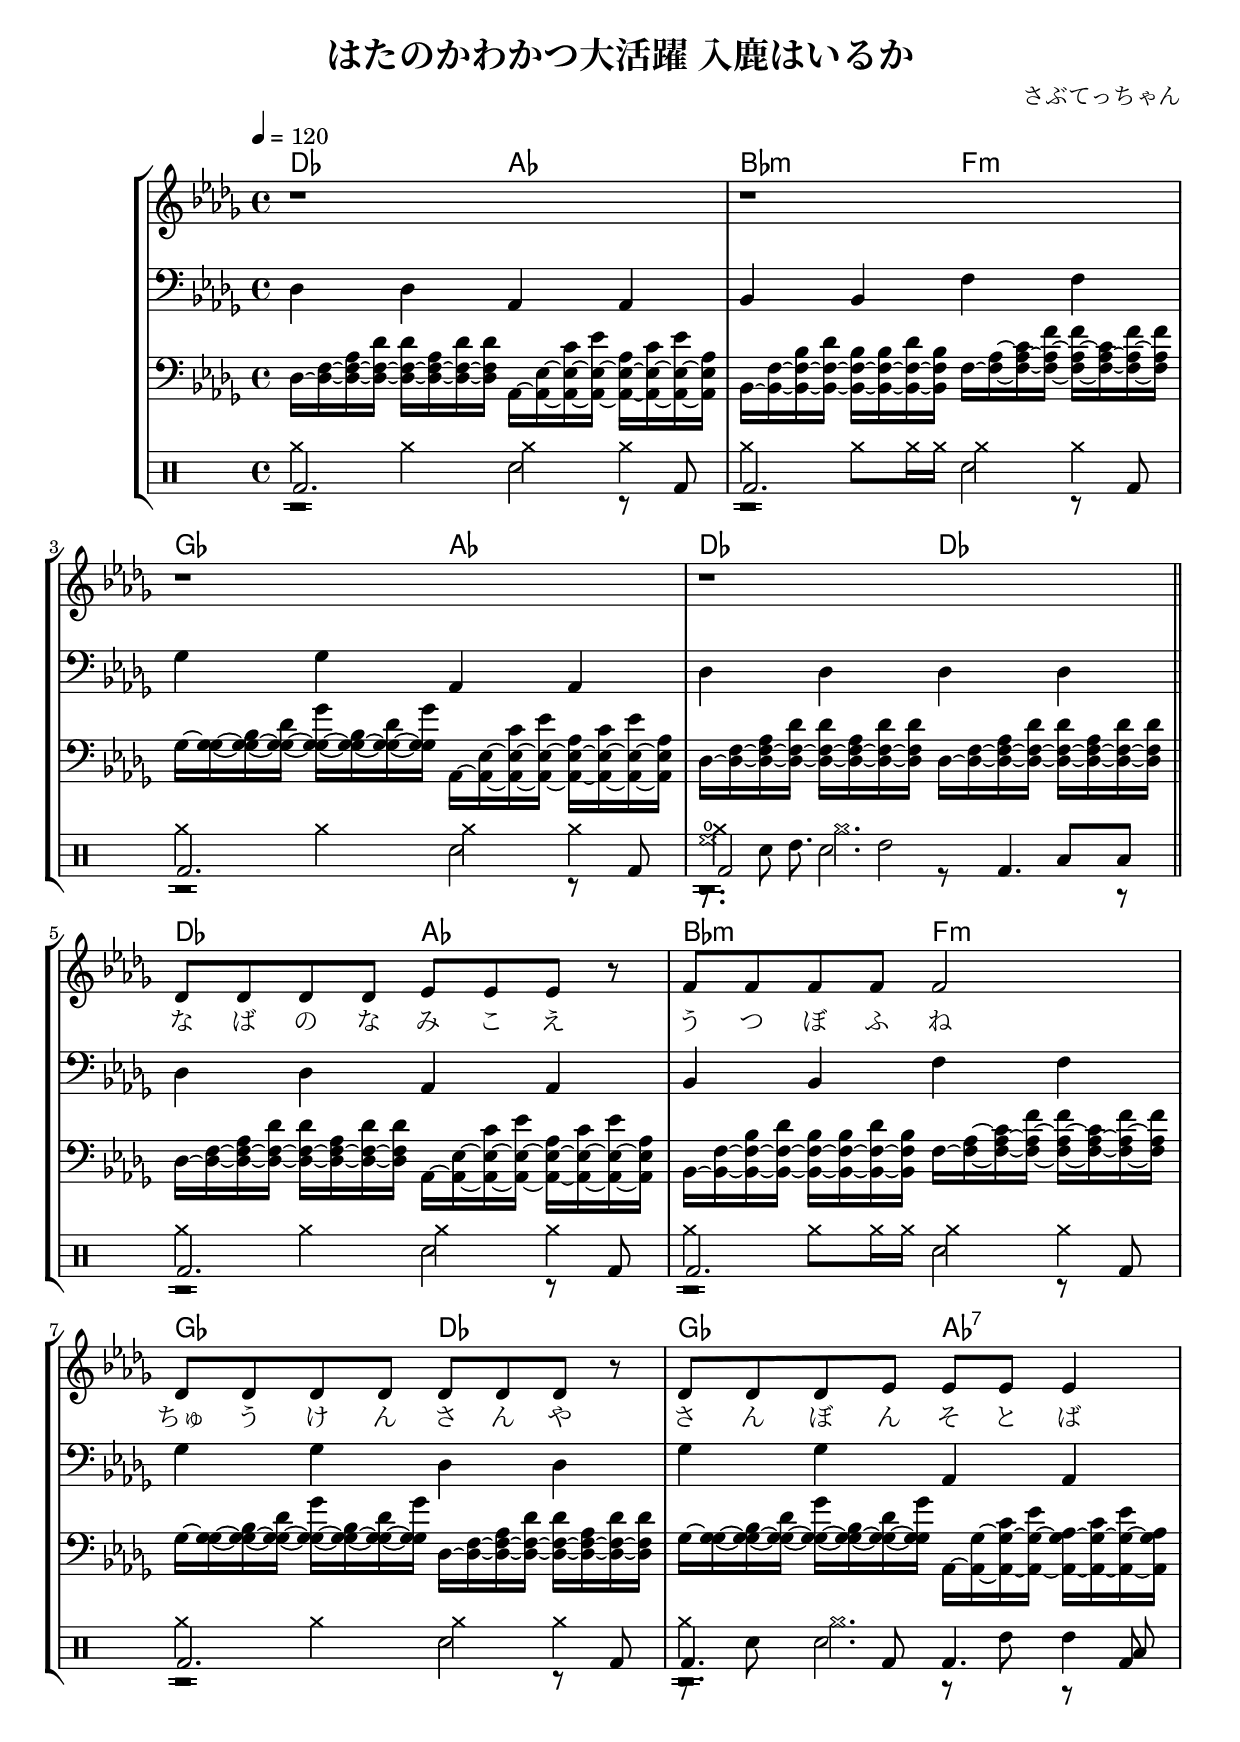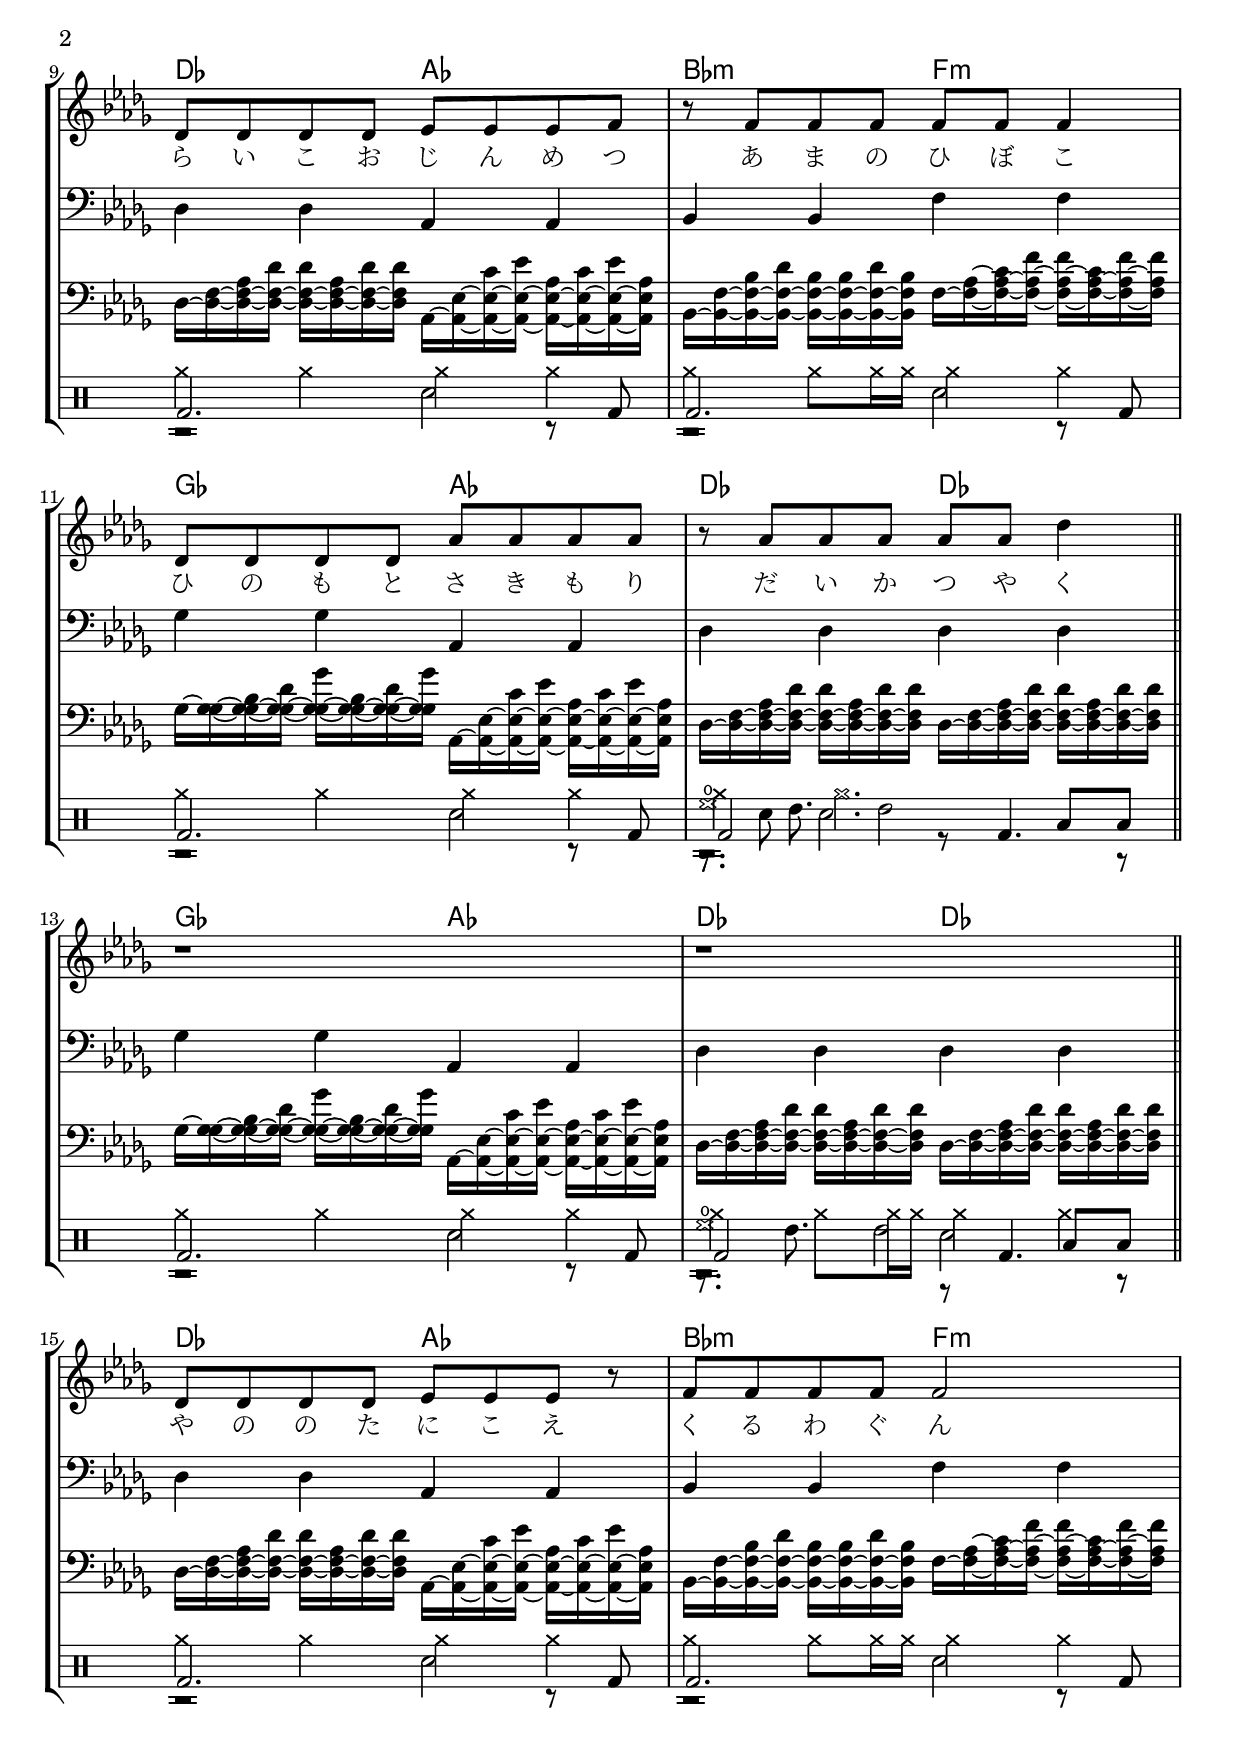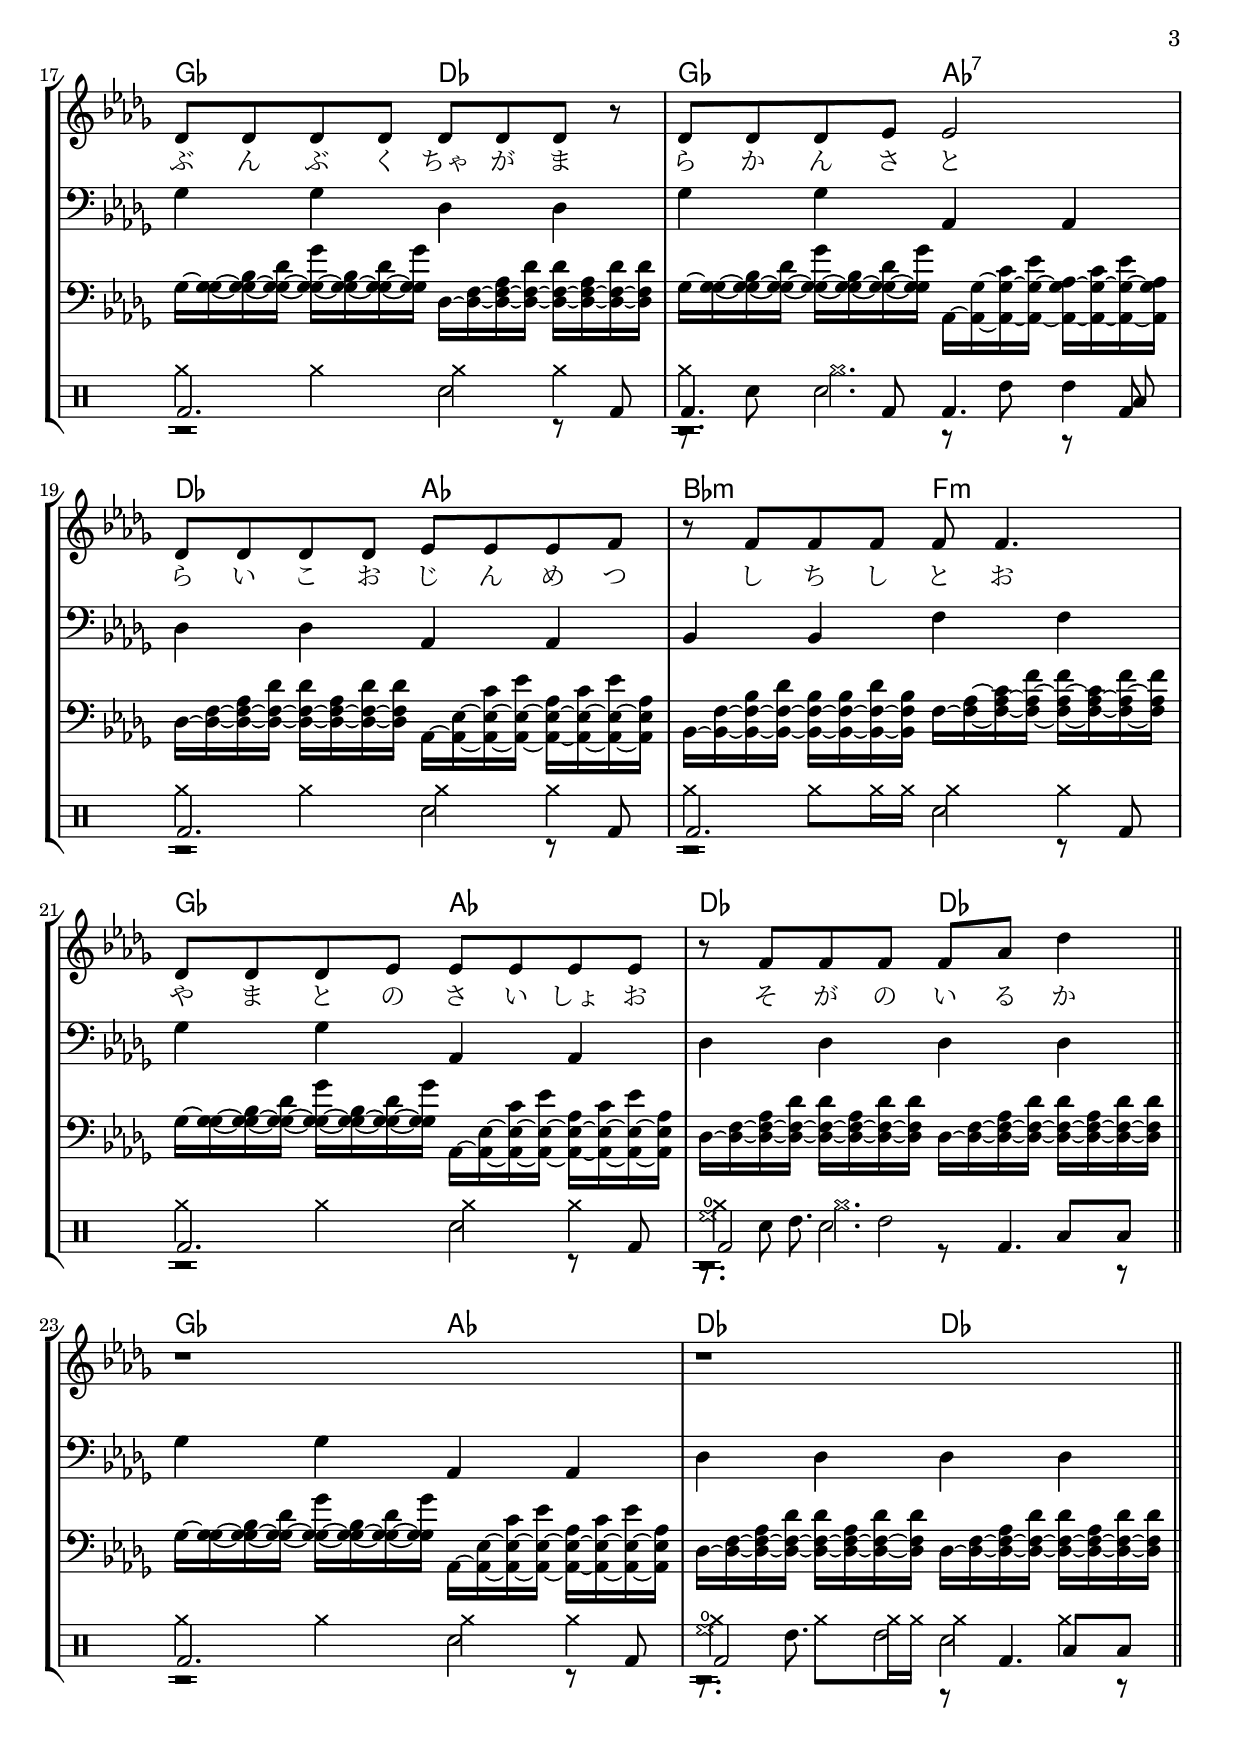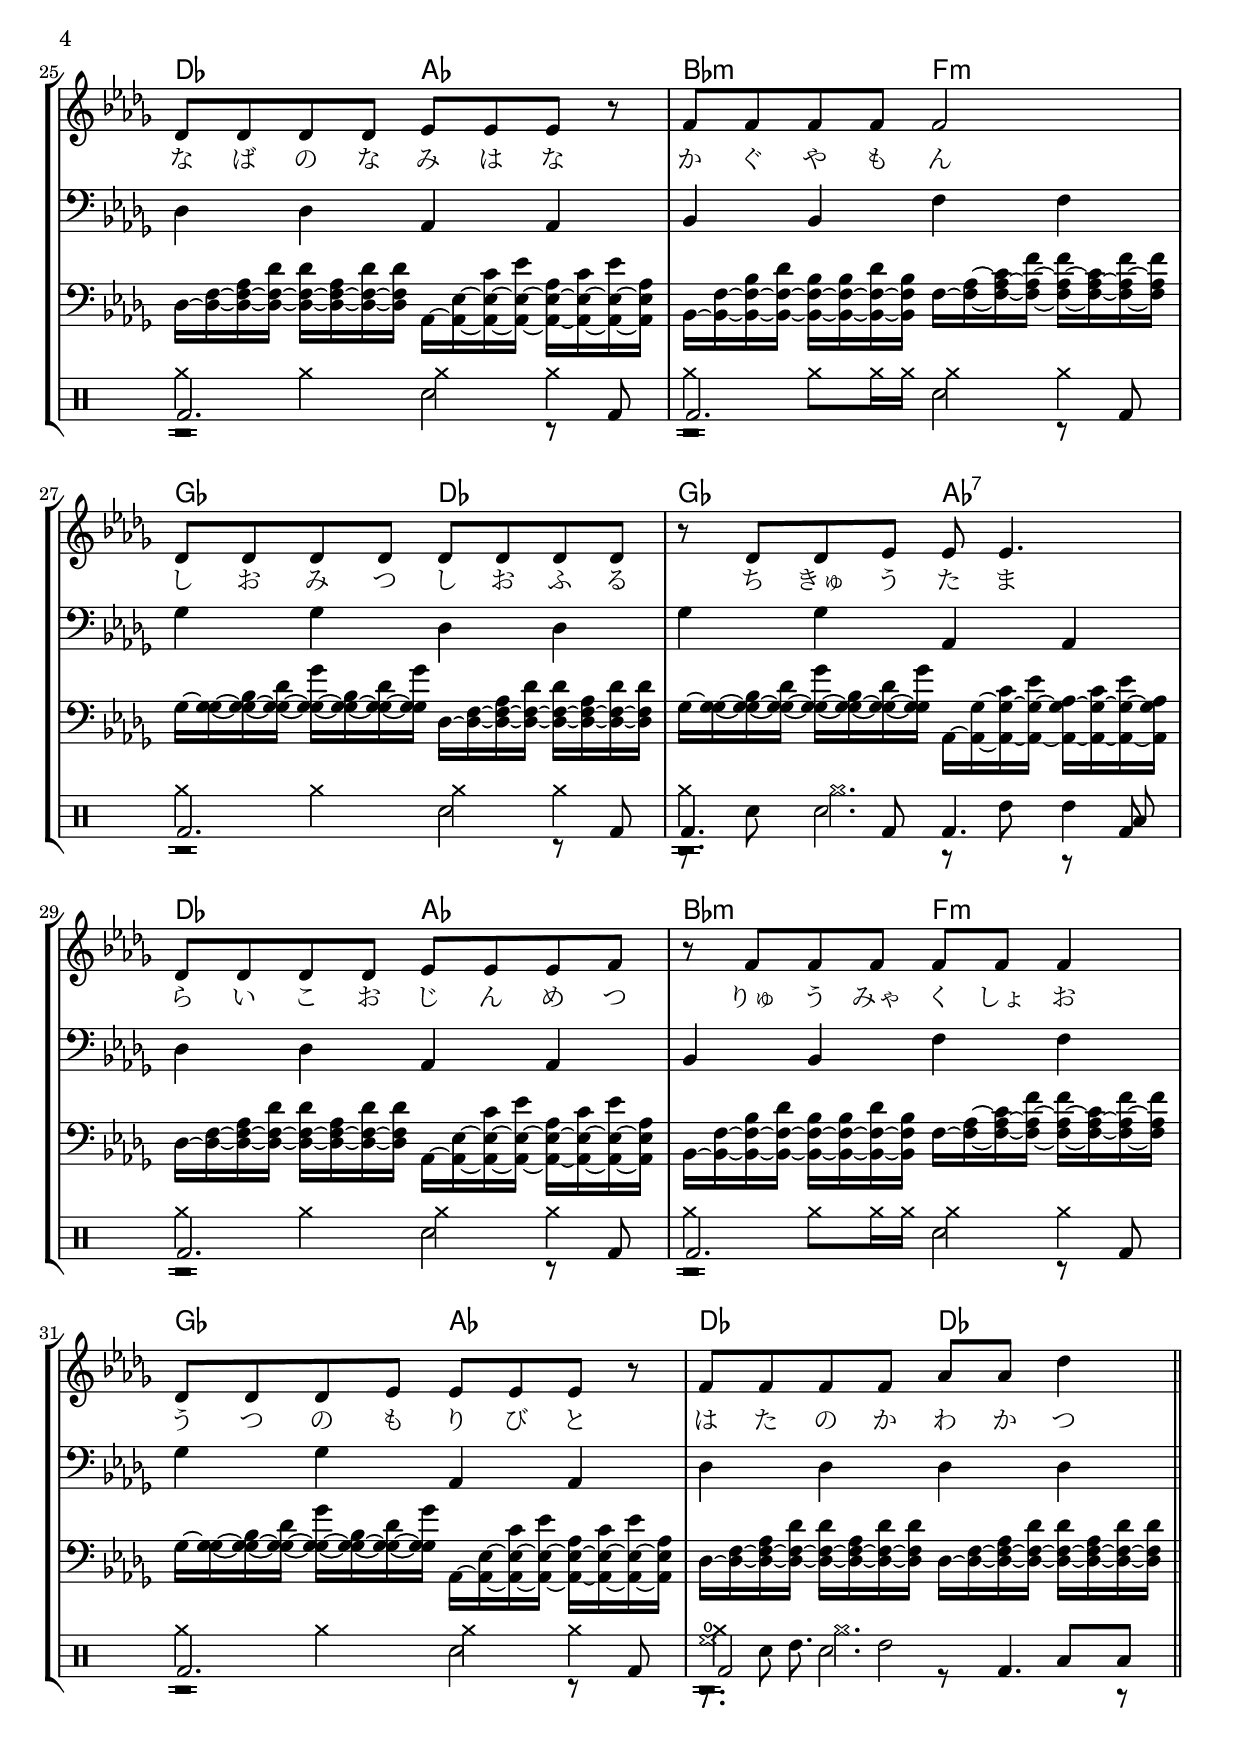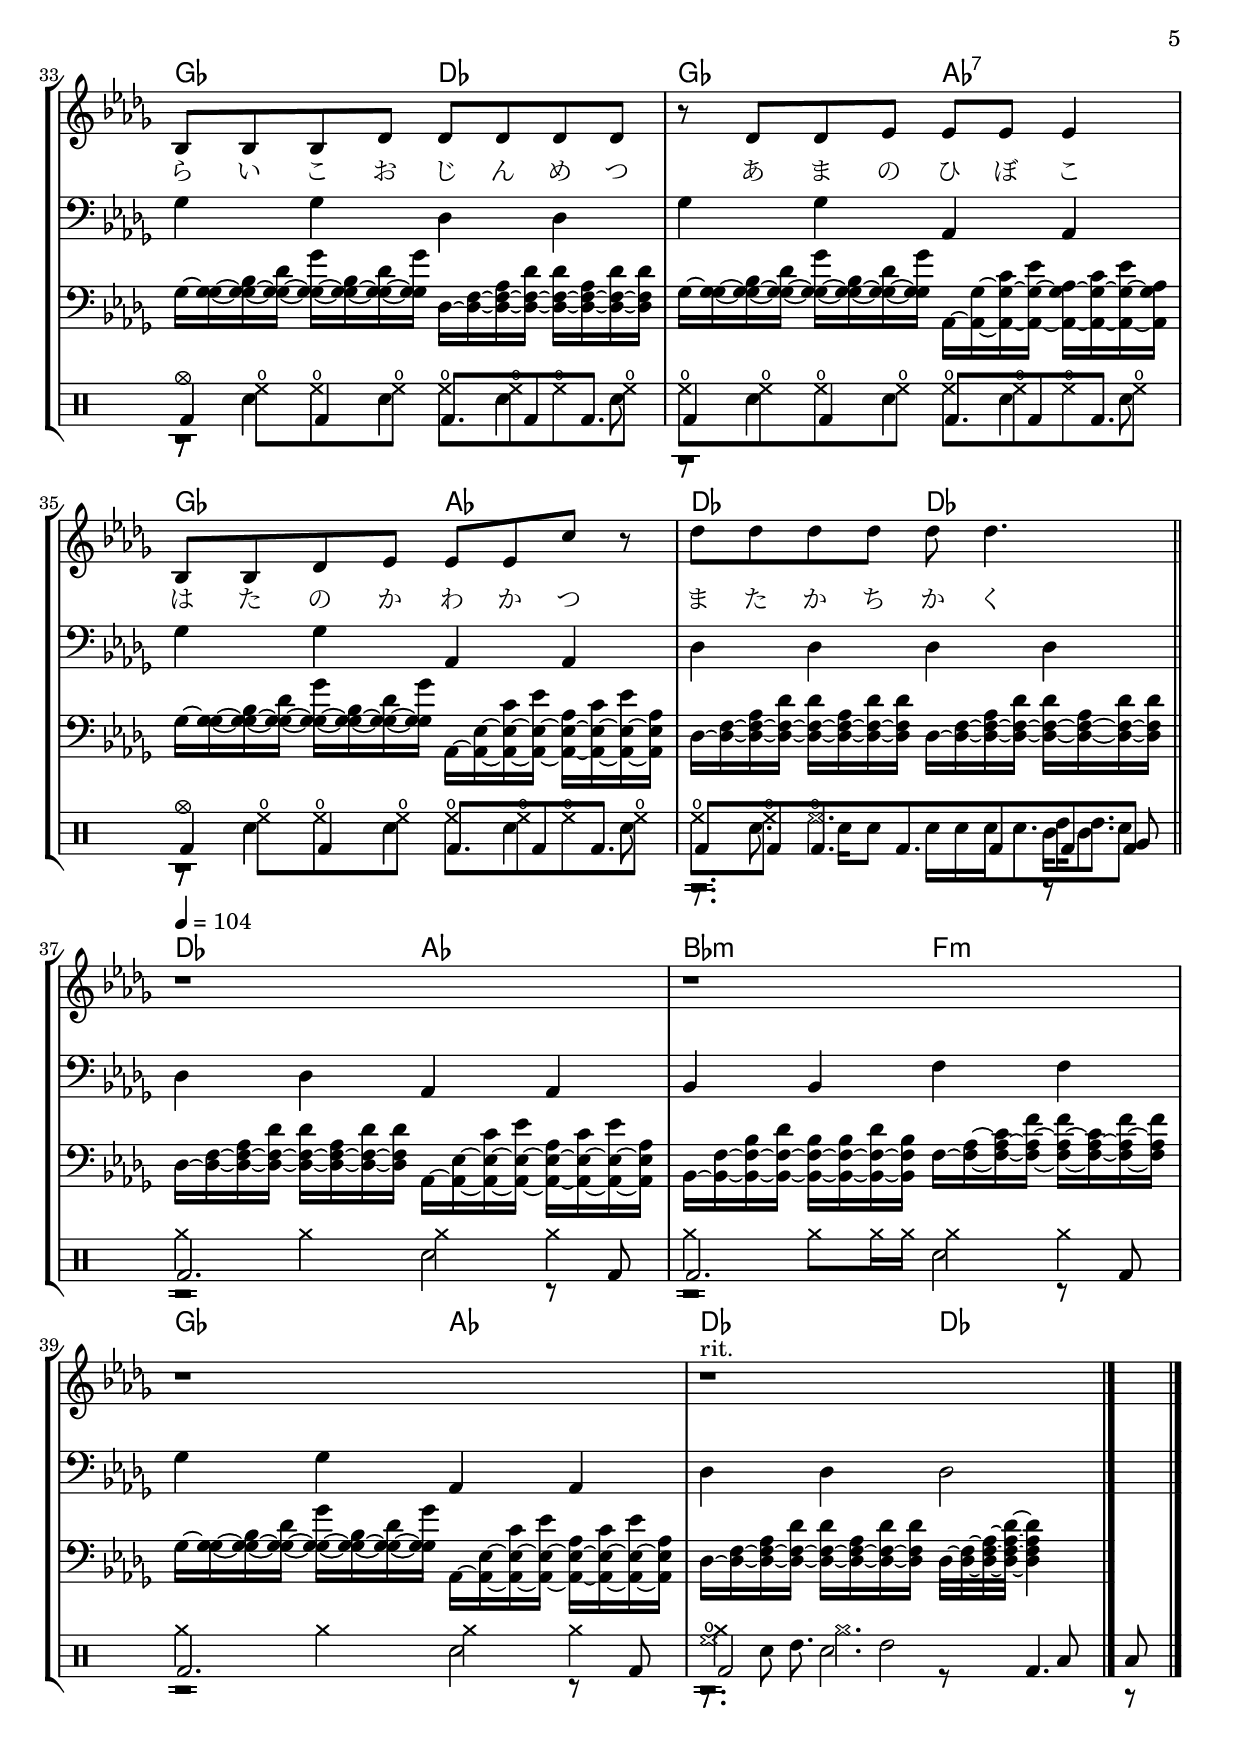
\version "2.12.1"

\header {
	title = \markup {"はたのかわかつ大活躍 入鹿はいるか"}
	composer = \markup \center-column {さぶてっちゃん}
}

harmony = \chordmode {
	des2 as bes:m f:m ges as des des 

	des as bes:m f:m ges des ges as:7 des as bes:m f:m ges as des des 

	ges as des des 

	des as bes:m f:m ges des ges as:7 des as bes:m f:m ges as des des 

	ges as des des 

	des as bes:m f:m ges des ges as:7 des as bes:m f:m ges as des des 

	ges des ges as:7 ges as des des 

	des as bes:m f:m ges as des des 
}

melody = {
	\key des \major
	\tempo 4 = 120
	r1 | r1 | r1 | r1   
	\set Staff.midiInstrument = #"fss0.5"
	\set Staff.midiMinimumVolume = #0.7
	\set Staff.midiMaximumVolume = #0.9
	des'8  des'8  des'8  des'8  es'8  es'8  es'8  r8 
	f'8  f'8  f'8  f'8  f'2 
	des'8  des'8  des'8  des'8  des'8  des'8  des'8  r8 
	des'8  des'8  des'8  es'8  es'8  es'8  es'4 
	des'8  des'8  des'8  des'8  es'8  es'8  es'8  f'8 
	r8  f'8  f'8  f'8  f'8  f'8  f'4 
	des'8  des'8  des'8  des'8  as'8  as'8  as'8  as'8 
	r8  as'8  as'8  as'8  as'8  as'8  des''4
	r1 | r1   
	\set Staff.midiInstrument = #"fss0.5"
	\set Staff.midiMinimumVolume = #0.7
	\set Staff.midiMaximumVolume = #0.9
	des'8  des'8  des'8  des'8  es'8  es'8  es'8  r8 
	f'8  f'8  f'8  f'8  f'2 
	des'8  des'8  des'8  des'8  des'8  des'8  des'8  r8 
	des'8  des'8  des'8  es'8  es'2 
	des'8  des'8  des'8  des'8  es'8  es'8  es'8  f'8 
	r8  f'8  f'8  f'8  f'8  f'4. 
	des'8  des'8  des'8  es'8  es'8  es'8  es'8  es'8 
	r8  f'8  f'8  f'8  f'8  as'8  des''4
	r1 | r1   
	\set Staff.midiInstrument = #"fss0.5"
	\set Staff.midiMinimumVolume = #0.7
	\set Staff.midiMaximumVolume = #0.9
	des'8  des'8  des'8  des'8  es'8  es'8  es'8  r8 
	f'8  f'8  f'8  f'8  f'2 
	des'8  des'8  des'8  des'8  des'8  des'8  des'8  des'8 
	r8  des'8  des'8  es'8  es'8  es'4. 
	des'8  des'8  des'8  des'8  es'8  es'8  es'8  f'8 
	r8  f'8  f'8  f'8  f'8  f'8  f'4 
	des'8  des'8  des'8  es'8  es'8  es'8  es'8  r8 
	f'8  f'8  f'8  f'8  as'8  as'8  des''4
	\set Staff.midiInstrument = #"fss0.5"
	\set Staff.midiMinimumVolume = #0.7
	\set Staff.midiMaximumVolume = #0.9
	bes8  bes8  bes8  des'8  des'8  des'8  des'8  des'8 
	r8  des'8  des'8  es'8  es'8  es'8  es'4 
	bes8  bes8  des'8  es'8  es'8  es'8  c''8  r8 
	des''8  des''8  des''8  des''8  des''8  des''4.
	\tempo 4 = 104
	r1 | r1 | r1 | r1^"rit." \bar "|."
}

words = \lyricmode {
	
	な  ば  の  な  み  こ  え  う  つ  ぼ  ふ  ね  ちゅ  う  け  ん  さ  ん  や  さ  ん  ぼ  ん  そ  と  ば  ら  い  こ  お  じ  ん  め  つ  あ  ま  の  ひ  ぼ  こ  ひ  の  も  と  さ  き  も  り  だ  い  か  つ  や  く  
	
	や  の  の  た  に  こ  え  く  る  わ  ぐ  ん  ぶ  ん  ぶ  く  ちゃ  が  ま  ら  か  ん  さ  と  ら  い  こ  お  じ  ん  め  つ  し  ち  し  と  お  や  ま  と  の  さ  い  しょ  お  そ  が  の  い  る  か  
	
	な  ば  の  な  み  は  な  か  ぐ  や  も  ん  し  お  み  つ  し  お  ふ  る  ち  きゅ  う  た  ま  ら  い  こ  お  じ  ん  め  つ  りゅ  う  みゃ  く  しょ  お  う  つ  の  も  り  び  と  は  た  の  か  わ  か  つ  
	ら  い  こ  お  じ  ん  め  つ  あ  ま  の  ひ  ぼ  こ  は  た  の  か  わ  か  つ  ま  た  か  ち  か  く  
	
}

tempochange = {
	\tempo 4 = 120
	r1 | r1 | r1 | r1 \bar "||"
	\tempo 4 = 120
	r1 | r1 | r1 | r1 | r1 | r1 | r1 | r1 \bar "||"
	\tempo 4 = 120
	r1 | r1 \bar "||"
	\tempo 4 = 120
	r1 | r1 | r1 | r1 | r1 | r1 | r1 | r1 \bar "||"
	\tempo 4 = 120
	r1 | r1 \bar "||"
	\tempo 4 = 120
	r1 | r1 | r1 | r1 | r1 | r1 | r1 | r1 \bar "||"
	\tempo 4 = 120
	r1 | r1 | r1 | r1 \bar "||"
	\tempo 4 = 104
	r1 | r1 | r1 | \tempo 4 = 78 r2 \tempo 4 = 69 r2 \bar "|."
}

mainacc = {
	\clef bass
	\set Staff.midiInstrument = #"Acoustic grand"
	\set Staff.midiMinimumVolume = #0.3
	\set Staff.midiMaximumVolume = #0.6
	\key des \major
	\tempo 4 = 120
	des4 des4
	as,4 as,4
	bes,4 bes,4
	f4 f4
	ges4 ges4
	as,4 as,4
	des4 des4
	des4 des4
	\bar "||"

	\set Staff.midiInstrument = #"Acoustic grand"
	\set Staff.midiMinimumVolume = #0.3
	\set Staff.midiMaximumVolume = #0.6
	des4 des4
	as,4 as,4
	bes,4 bes,4
	f4 f4
	ges4 ges4
	des4 des4
	ges4 ges4
	as,4 as,4
	des4 des4
	as,4 as,4
	bes,4 bes,4
	f4 f4
	ges4 ges4
	as,4 as,4
	des4 des4
	des4 des4
	\bar "||"

	\set Staff.midiInstrument = #"Acoustic grand"
	\set Staff.midiMinimumVolume = #0.3
	\set Staff.midiMaximumVolume = #0.6
	ges4 ges4
	as,4 as,4
	des4 des4
	des4 des4
	\bar "||"

	\set Staff.midiInstrument = #"Acoustic grand"
	\set Staff.midiMinimumVolume = #0.3
	\set Staff.midiMaximumVolume = #0.6
	des4 des4
	as,4 as,4
	bes,4 bes,4
	f4 f4
	ges4 ges4
	des4 des4
	ges4 ges4
	as,4 as,4
	des4 des4
	as,4 as,4
	bes,4 bes,4
	f4 f4
	ges4 ges4
	as,4 as,4
	des4 des4
	des4 des4
	\bar "||"

	\set Staff.midiInstrument = #"Acoustic grand"
	\set Staff.midiMinimumVolume = #0.3
	\set Staff.midiMaximumVolume = #0.6
	ges4 ges4
	as,4 as,4
	des4 des4
	des4 des4
	\bar "||"

	\set Staff.midiInstrument = #"Acoustic grand"
	\set Staff.midiMinimumVolume = #0.3
	\set Staff.midiMaximumVolume = #0.6
	des4 des4
	as,4 as,4
	bes,4 bes,4
	f4 f4
	ges4 ges4
	des4 des4
	ges4 ges4
	as,4 as,4
	des4 des4
	as,4 as,4
	bes,4 bes,4
	f4 f4
	ges4 ges4
	as,4 as,4
	des4 des4
	des4 des4
	\bar "||"

	\set Staff.midiInstrument = #"Acoustic grand"
	\set Staff.midiMinimumVolume = #0.3
	\set Staff.midiMaximumVolume = #0.6
	ges4 ges4
	des4 des4
	ges4 ges4
	as,4 as,4
	ges4 ges4
	as,4 as,4
	des4 des4
	des4 des4
	\bar "||"

	\set Staff.midiInstrument = #"Acoustic grand"
	\set Staff.midiMinimumVolume = #0.3
	\set Staff.midiMaximumVolume = #0.6
	\tempo 4 = 104
	des4 des4
	as,4 as,4
	bes,4 bes,4
	f4 f4
	ges4 ges4
	as,4 as,4
	des4 des4
	des2
	\bar "|."
}

subacc = {
	\clef bass
	\set Staff.midiInstrument = #"Violin"
	\set Staff.midiMinimumVolume = #0.3
	\set Staff.midiMaximumVolume = #0.6
	\key des \major
	\tempo 4 = 120
	des16~ <des~ f~>16 <des~ f~ as>16 <des~ f~ des'>16 <des~ f~ des'>16 <des~ f~ as>16 <des~ f~ des'>16 <des f des'>16
	as,16~ <as,~ es~>16 <as,~ es~ c'>16 <as,~ es~ es'>16 <as,~ es~ as>16 <as,~ es~ c'>16 <as,~ es~ es'>16 <as, es as>16
	bes,16~ <bes,~ f~>16 <bes,~ f~ bes>16 <bes,~ f~ des'>16 <bes,~ f~ bes>16 <bes,~ f~ bes>16 <bes,~ f~ des'>16 <bes, f bes>16
	f16~ <f~ as~>16 <f~ as~ c'>16 <f~ as~ f'>16 <f~ as~ f'>16 <f~ as~ c'>16 <f~ as~ f'>16 <f as f'>16
	ges16~ <ges~ ges~>16 <ges~ ges~ bes>16 <ges~ ges~ des'>16 <ges~ ges~ ges'>16 <ges~ ges~ bes>16 <ges~ ges~ des'>16 <ges ges ges'>16
	as,16~ <as,~ es~>16 <as,~ es~ c'>16 <as,~ es~ es'>16 <as,~ es~ as>16 <as,~ es~ c'>16 <as,~ es~ es'>16 <as, es as>16
	des16~ <des~ f~>16 <des~ f~ as>16 <des~ f~ des'>16 <des~ f~ des'>16 <des~ f~ as>16 <des~ f~ des'>16 <des f des'>16
	des16~ <des~ f~>16 <des~ f~ as>16 <des~ f~ des'>16 <des~ f~ des'>16 <des~ f~ as>16 <des~ f~ des'>16 <des f des'>16
	\bar "||"

	\set Staff.midiInstrument = #"Violin"
	\set Staff.midiMinimumVolume = #0.3
	\set Staff.midiMaximumVolume = #0.6
	des16~ <des~ f~>16 <des~ f~ as>16 <des~ f~ des'>16 <des~ f~ des'>16 <des~ f~ as>16 <des~ f~ des'>16 <des f des'>16
	as,16~ <as,~ es~>16 <as,~ es~ c'>16 <as,~ es~ es'>16 <as,~ es~ as>16 <as,~ es~ c'>16 <as,~ es~ es'>16 <as, es as>16
	bes,16~ <bes,~ f~>16 <bes,~ f~ bes>16 <bes,~ f~ des'>16 <bes,~ f~ bes>16 <bes,~ f~ bes>16 <bes,~ f~ des'>16 <bes, f bes>16
	f16~ <f~ as~>16 <f~ as~ c'>16 <f~ as~ f'>16 <f~ as~ f'>16 <f~ as~ c'>16 <f~ as~ f'>16 <f as f'>16
	ges16~ <ges~ ges~>16 <ges~ ges~ bes>16 <ges~ ges~ des'>16 <ges~ ges~ ges'>16 <ges~ ges~ bes>16 <ges~ ges~ des'>16 <ges ges ges'>16
	des16~ <des~ f~>16 <des~ f~ as>16 <des~ f~ des'>16 <des~ f~ des'>16 <des~ f~ as>16 <des~ f~ des'>16 <des f des'>16
	ges16~ <ges~ ges~>16 <ges~ ges~ bes>16 <ges~ ges~ des'>16 <ges~ ges~ ges'>16 <ges~ ges~ bes>16 <ges~ ges~ des'>16 <ges ges ges'>16
	as,16~ <as,~ ges~>16 <as,~ ges~ c'>16 <as,~ ges~ es'>16 <as,~ ges~ as>16 <as,~ ges~ c'>16 <as,~ ges~ es'>16 <as, ges as>16
	des16~ <des~ f~>16 <des~ f~ as>16 <des~ f~ des'>16 <des~ f~ des'>16 <des~ f~ as>16 <des~ f~ des'>16 <des f des'>16
	as,16~ <as,~ es~>16 <as,~ es~ c'>16 <as,~ es~ es'>16 <as,~ es~ as>16 <as,~ es~ c'>16 <as,~ es~ es'>16 <as, es as>16
	bes,16~ <bes,~ f~>16 <bes,~ f~ bes>16 <bes,~ f~ des'>16 <bes,~ f~ bes>16 <bes,~ f~ bes>16 <bes,~ f~ des'>16 <bes, f bes>16
	f16~ <f~ as~>16 <f~ as~ c'>16 <f~ as~ f'>16 <f~ as~ f'>16 <f~ as~ c'>16 <f~ as~ f'>16 <f as f'>16
	ges16~ <ges~ ges~>16 <ges~ ges~ bes>16 <ges~ ges~ des'>16 <ges~ ges~ ges'>16 <ges~ ges~ bes>16 <ges~ ges~ des'>16 <ges ges ges'>16
	as,16~ <as,~ es~>16 <as,~ es~ c'>16 <as,~ es~ es'>16 <as,~ es~ as>16 <as,~ es~ c'>16 <as,~ es~ es'>16 <as, es as>16
	des16~ <des~ f~>16 <des~ f~ as>16 <des~ f~ des'>16 <des~ f~ des'>16 <des~ f~ as>16 <des~ f~ des'>16 <des f des'>16
	des16~ <des~ f~>16 <des~ f~ as>16 <des~ f~ des'>16 <des~ f~ des'>16 <des~ f~ as>16 <des~ f~ des'>16 <des f des'>16
	\bar "||"

	\set Staff.midiInstrument = #"Violin"
	\set Staff.midiMinimumVolume = #0.3
	\set Staff.midiMaximumVolume = #0.6
	ges16~ <ges~ ges~>16 <ges~ ges~ bes>16 <ges~ ges~ des'>16 <ges~ ges~ ges'>16 <ges~ ges~ bes>16 <ges~ ges~ des'>16 <ges ges ges'>16
	as,16~ <as,~ es~>16 <as,~ es~ c'>16 <as,~ es~ es'>16 <as,~ es~ as>16 <as,~ es~ c'>16 <as,~ es~ es'>16 <as, es as>16
	des16~ <des~ f~>16 <des~ f~ as>16 <des~ f~ des'>16 <des~ f~ des'>16 <des~ f~ as>16 <des~ f~ des'>16 <des f des'>16
	des16~ <des~ f~>16 <des~ f~ as>16 <des~ f~ des'>16 <des~ f~ des'>16 <des~ f~ as>16 <des~ f~ des'>16 <des f des'>16
	\bar "||"

	\set Staff.midiInstrument = #"Violin"
	\set Staff.midiMinimumVolume = #0.3
	\set Staff.midiMaximumVolume = #0.6
	des16~ <des~ f~>16 <des~ f~ as>16 <des~ f~ des'>16 <des~ f~ des'>16 <des~ f~ as>16 <des~ f~ des'>16 <des f des'>16
	as,16~ <as,~ es~>16 <as,~ es~ c'>16 <as,~ es~ es'>16 <as,~ es~ as>16 <as,~ es~ c'>16 <as,~ es~ es'>16 <as, es as>16
	bes,16~ <bes,~ f~>16 <bes,~ f~ bes>16 <bes,~ f~ des'>16 <bes,~ f~ bes>16 <bes,~ f~ bes>16 <bes,~ f~ des'>16 <bes, f bes>16
	f16~ <f~ as~>16 <f~ as~ c'>16 <f~ as~ f'>16 <f~ as~ f'>16 <f~ as~ c'>16 <f~ as~ f'>16 <f as f'>16
	ges16~ <ges~ ges~>16 <ges~ ges~ bes>16 <ges~ ges~ des'>16 <ges~ ges~ ges'>16 <ges~ ges~ bes>16 <ges~ ges~ des'>16 <ges ges ges'>16
	des16~ <des~ f~>16 <des~ f~ as>16 <des~ f~ des'>16 <des~ f~ des'>16 <des~ f~ as>16 <des~ f~ des'>16 <des f des'>16
	ges16~ <ges~ ges~>16 <ges~ ges~ bes>16 <ges~ ges~ des'>16 <ges~ ges~ ges'>16 <ges~ ges~ bes>16 <ges~ ges~ des'>16 <ges ges ges'>16
	as,16~ <as,~ ges~>16 <as,~ ges~ c'>16 <as,~ ges~ es'>16 <as,~ ges~ as>16 <as,~ ges~ c'>16 <as,~ ges~ es'>16 <as, ges as>16
	des16~ <des~ f~>16 <des~ f~ as>16 <des~ f~ des'>16 <des~ f~ des'>16 <des~ f~ as>16 <des~ f~ des'>16 <des f des'>16
	as,16~ <as,~ es~>16 <as,~ es~ c'>16 <as,~ es~ es'>16 <as,~ es~ as>16 <as,~ es~ c'>16 <as,~ es~ es'>16 <as, es as>16
	bes,16~ <bes,~ f~>16 <bes,~ f~ bes>16 <bes,~ f~ des'>16 <bes,~ f~ bes>16 <bes,~ f~ bes>16 <bes,~ f~ des'>16 <bes, f bes>16
	f16~ <f~ as~>16 <f~ as~ c'>16 <f~ as~ f'>16 <f~ as~ f'>16 <f~ as~ c'>16 <f~ as~ f'>16 <f as f'>16
	ges16~ <ges~ ges~>16 <ges~ ges~ bes>16 <ges~ ges~ des'>16 <ges~ ges~ ges'>16 <ges~ ges~ bes>16 <ges~ ges~ des'>16 <ges ges ges'>16
	as,16~ <as,~ es~>16 <as,~ es~ c'>16 <as,~ es~ es'>16 <as,~ es~ as>16 <as,~ es~ c'>16 <as,~ es~ es'>16 <as, es as>16
	des16~ <des~ f~>16 <des~ f~ as>16 <des~ f~ des'>16 <des~ f~ des'>16 <des~ f~ as>16 <des~ f~ des'>16 <des f des'>16
	des16~ <des~ f~>16 <des~ f~ as>16 <des~ f~ des'>16 <des~ f~ des'>16 <des~ f~ as>16 <des~ f~ des'>16 <des f des'>16
	\bar "||"

	\set Staff.midiInstrument = #"Violin"
	\set Staff.midiMinimumVolume = #0.3
	\set Staff.midiMaximumVolume = #0.6
	ges16~ <ges~ ges~>16 <ges~ ges~ bes>16 <ges~ ges~ des'>16 <ges~ ges~ ges'>16 <ges~ ges~ bes>16 <ges~ ges~ des'>16 <ges ges ges'>16
	as,16~ <as,~ es~>16 <as,~ es~ c'>16 <as,~ es~ es'>16 <as,~ es~ as>16 <as,~ es~ c'>16 <as,~ es~ es'>16 <as, es as>16
	des16~ <des~ f~>16 <des~ f~ as>16 <des~ f~ des'>16 <des~ f~ des'>16 <des~ f~ as>16 <des~ f~ des'>16 <des f des'>16
	des16~ <des~ f~>16 <des~ f~ as>16 <des~ f~ des'>16 <des~ f~ des'>16 <des~ f~ as>16 <des~ f~ des'>16 <des f des'>16
	\bar "||"

	\set Staff.midiInstrument = #"Violin"
	\set Staff.midiMinimumVolume = #0.3
	\set Staff.midiMaximumVolume = #0.6
	des16~ <des~ f~>16 <des~ f~ as>16 <des~ f~ des'>16 <des~ f~ des'>16 <des~ f~ as>16 <des~ f~ des'>16 <des f des'>16
	as,16~ <as,~ es~>16 <as,~ es~ c'>16 <as,~ es~ es'>16 <as,~ es~ as>16 <as,~ es~ c'>16 <as,~ es~ es'>16 <as, es as>16
	bes,16~ <bes,~ f~>16 <bes,~ f~ bes>16 <bes,~ f~ des'>16 <bes,~ f~ bes>16 <bes,~ f~ bes>16 <bes,~ f~ des'>16 <bes, f bes>16
	f16~ <f~ as~>16 <f~ as~ c'>16 <f~ as~ f'>16 <f~ as~ f'>16 <f~ as~ c'>16 <f~ as~ f'>16 <f as f'>16
	ges16~ <ges~ ges~>16 <ges~ ges~ bes>16 <ges~ ges~ des'>16 <ges~ ges~ ges'>16 <ges~ ges~ bes>16 <ges~ ges~ des'>16 <ges ges ges'>16
	des16~ <des~ f~>16 <des~ f~ as>16 <des~ f~ des'>16 <des~ f~ des'>16 <des~ f~ as>16 <des~ f~ des'>16 <des f des'>16
	ges16~ <ges~ ges~>16 <ges~ ges~ bes>16 <ges~ ges~ des'>16 <ges~ ges~ ges'>16 <ges~ ges~ bes>16 <ges~ ges~ des'>16 <ges ges ges'>16
	as,16~ <as,~ ges~>16 <as,~ ges~ c'>16 <as,~ ges~ es'>16 <as,~ ges~ as>16 <as,~ ges~ c'>16 <as,~ ges~ es'>16 <as, ges as>16
	des16~ <des~ f~>16 <des~ f~ as>16 <des~ f~ des'>16 <des~ f~ des'>16 <des~ f~ as>16 <des~ f~ des'>16 <des f des'>16
	as,16~ <as,~ es~>16 <as,~ es~ c'>16 <as,~ es~ es'>16 <as,~ es~ as>16 <as,~ es~ c'>16 <as,~ es~ es'>16 <as, es as>16
	bes,16~ <bes,~ f~>16 <bes,~ f~ bes>16 <bes,~ f~ des'>16 <bes,~ f~ bes>16 <bes,~ f~ bes>16 <bes,~ f~ des'>16 <bes, f bes>16
	f16~ <f~ as~>16 <f~ as~ c'>16 <f~ as~ f'>16 <f~ as~ f'>16 <f~ as~ c'>16 <f~ as~ f'>16 <f as f'>16
	ges16~ <ges~ ges~>16 <ges~ ges~ bes>16 <ges~ ges~ des'>16 <ges~ ges~ ges'>16 <ges~ ges~ bes>16 <ges~ ges~ des'>16 <ges ges ges'>16
	as,16~ <as,~ es~>16 <as,~ es~ c'>16 <as,~ es~ es'>16 <as,~ es~ as>16 <as,~ es~ c'>16 <as,~ es~ es'>16 <as, es as>16
	des16~ <des~ f~>16 <des~ f~ as>16 <des~ f~ des'>16 <des~ f~ des'>16 <des~ f~ as>16 <des~ f~ des'>16 <des f des'>16
	des16~ <des~ f~>16 <des~ f~ as>16 <des~ f~ des'>16 <des~ f~ des'>16 <des~ f~ as>16 <des~ f~ des'>16 <des f des'>16
	\bar "||"

	\set Staff.midiInstrument = #"Violin"
	\set Staff.midiMinimumVolume = #0.3
	\set Staff.midiMaximumVolume = #0.6
	ges16~ <ges~ ges~>16 <ges~ ges~ bes>16 <ges~ ges~ des'>16 <ges~ ges~ ges'>16 <ges~ ges~ bes>16 <ges~ ges~ des'>16 <ges ges ges'>16
	des16~ <des~ f~>16 <des~ f~ as>16 <des~ f~ des'>16 <des~ f~ des'>16 <des~ f~ as>16 <des~ f~ des'>16 <des f des'>16
	ges16~ <ges~ ges~>16 <ges~ ges~ bes>16 <ges~ ges~ des'>16 <ges~ ges~ ges'>16 <ges~ ges~ bes>16 <ges~ ges~ des'>16 <ges ges ges'>16
	as,16~ <as,~ ges~>16 <as,~ ges~ c'>16 <as,~ ges~ es'>16 <as,~ ges~ as>16 <as,~ ges~ c'>16 <as,~ ges~ es'>16 <as, ges as>16
	ges16~ <ges~ ges~>16 <ges~ ges~ bes>16 <ges~ ges~ des'>16 <ges~ ges~ ges'>16 <ges~ ges~ bes>16 <ges~ ges~ des'>16 <ges ges ges'>16
	as,16~ <as,~ es~>16 <as,~ es~ c'>16 <as,~ es~ es'>16 <as,~ es~ as>16 <as,~ es~ c'>16 <as,~ es~ es'>16 <as, es as>16
	des16~ <des~ f~>16 <des~ f~ as>16 <des~ f~ des'>16 <des~ f~ des'>16 <des~ f~ as>16 <des~ f~ des'>16 <des f des'>16
	des16~ <des~ f~>16 <des~ f~ as>16 <des~ f~ des'>16 <des~ f~ des'>16 <des~ f~ as>16 <des~ f~ des'>16 <des f des'>16
	\bar "||"

	\set Staff.midiInstrument = #"Violin"
	\set Staff.midiMinimumVolume = #0.3
	\set Staff.midiMaximumVolume = #0.6
	\tempo 4 = 104
	des16~ <des~ f~>16 <des~ f~ as>16 <des~ f~ des'>16 <des~ f~ des'>16 <des~ f~ as>16 <des~ f~ des'>16 <des f des'>16
	as,16~ <as,~ es~>16 <as,~ es~ c'>16 <as,~ es~ es'>16 <as,~ es~ as>16 <as,~ es~ c'>16 <as,~ es~ es'>16 <as, es as>16
	bes,16~ <bes,~ f~>16 <bes,~ f~ bes>16 <bes,~ f~ des'>16 <bes,~ f~ bes>16 <bes,~ f~ bes>16 <bes,~ f~ des'>16 <bes, f bes>16
	f16~ <f~ as~>16 <f~ as~ c'>16 <f~ as~ f'>16 <f~ as~ f'>16 <f~ as~ c'>16 <f~ as~ f'>16 <f as f'>16
	ges16~ <ges~ ges~>16 <ges~ ges~ bes>16 <ges~ ges~ des'>16 <ges~ ges~ ges'>16 <ges~ ges~ bes>16 <ges~ ges~ des'>16 <ges ges ges'>16
	as,16~ <as,~ es~>16 <as,~ es~ c'>16 <as,~ es~ es'>16 <as,~ es~ as>16 <as,~ es~ c'>16 <as,~ es~ es'>16 <as, es as>16
	des16~ <des~ f~>16 <des~ f~ as>16 <des~ f~ des'>16 <des~ f~ des'>16 <des~ f~ as>16 <des~ f~ des'>16 <des f des'>16
	des32~ <des~ f~>32 <des~ f~ as~>32 <des~ f~ as~ des'~>32 <des f as des'>4
	\bar "|."
}

percA = {
	\drummode {
	cymr4 cymr4 cymr4 cymr4  |cymr4 cymr8 cymr16 cymr16 cymr4 cymr4  |cymr4 cymr4 cymr4 cymr4  |cymr4 cymr2.  \bar "||"
	cymr4 cymr4 cymr4 cymr4  |cymr4 cymr8 cymr16 cymr16 cymr4 cymr4  |cymr4 cymr4 cymr4 cymr4  |cymr4 cymr2.  |cymr4 cymr4 cymr4 cymr4  |cymr4 cymr8 cymr16 cymr16 cymr4 cymr4  |cymr4 cymr4 cymr4 cymr4  |cymr4 cymr2.  \bar "||"
	cymr4 cymr4 cymr4 cymr4  |cymr4 cymr8 cymr16 cymr16 cymr4 cymr4  \bar "||"
	cymr4 cymr4 cymr4 cymr4  |cymr4 cymr8 cymr16 cymr16 cymr4 cymr4  |cymr4 cymr4 cymr4 cymr4  |cymr4 cymr2.  |cymr4 cymr4 cymr4 cymr4  |cymr4 cymr8 cymr16 cymr16 cymr4 cymr4  |cymr4 cymr4 cymr4 cymr4  |cymr4 cymr2.  \bar "||"
	cymr4 cymr4 cymr4 cymr4  |cymr4 cymr8 cymr16 cymr16 cymr4 cymr4  \bar "||"
	cymr4 cymr4 cymr4 cymr4  |cymr4 cymr8 cymr16 cymr16 cymr4 cymr4  |cymr4 cymr4 cymr4 cymr4  |cymr4 cymr2.  |cymr4 cymr4 cymr4 cymr4  |cymr4 cymr8 cymr16 cymr16 cymr4 cymr4  |cymr4 cymr4 cymr4 cymr4  |cymr4 cymr2.  \bar "||"
	r8 hho8 hho8 hho8 hho8 hho8 hho8 hho8  |hho8 hho8 hho8 hho8 hho8 hho8 hho8 hho8  |r8 hho8 hho8 hho8 hho8 hho8 hho8 hho8  |hho8 hho8 hho2.  \bar "||"
	cymr4 cymr4 cymr4 cymr4  |cymr4 cymr8 cymr16 cymr16 cymr4 cymr4  |cymr4 cymr4 cymr4 cymr4  |cymr4 cymr2.  \bar "|."
	}
}

percB = {
	\drummode {
	r2 sn2  |r2 sn2  |r2 sn2  |r8 sn8 sn2.  \bar "||"
	r2 sn2  |r2 sn2  |r2 sn2  |r8 sn8 sn2.  |r2 sn2  |r2 sn2  |r2 sn2  |r8 sn8 sn2.  \bar "||"
	r2 sn2  |r2 sn2  \bar "||"
	r2 sn2  |r2 sn2  |r2 sn2  |r8 sn8 sn2.  |r2 sn2  |r2 sn2  |r2 sn2  |r8 sn8 sn2.  \bar "||"
	r2 sn2  |r2 sn2  \bar "||"
	r2 sn2  |r2 sn2  |r2 sn2  |r8 sn8 sn2.  |r2 sn2  |r2 sn2  |r2 sn2  |r8 sn8 sn2.  \bar "||"
	r8 sn4 sn4 sn4 sn8  |r8 sn4 sn4 sn4 sn8  |r8 sn4 sn4 sn4 sn8  |r8 sn8. sn16 sn8 sn16 sn16 sn16 sn8. sn8  \bar "||"
	r2 sn2  |r2 sn2  |r2 sn2  |r8 sn8 sn2.  \bar "|."
	}
}

percC = {
	\drummode {
	bd2. r8 bd8  |bd2. r8 bd8  |bd2. r8 bd8  |bd2 r8 bd4.  \bar "||"
	bd2. r8 bd8  |bd2. r8 bd8  |bd2. r8 bd8  |bd4. bd8 bd4. bd8  |bd2. r8 bd8  |bd2. r8 bd8  |bd2. r8 bd8  |bd2 r8 bd4.  \bar "||"
	bd2. r8 bd8  |bd2 r8 bd4.  \bar "||"
	bd2. r8 bd8  |bd2. r8 bd8  |bd2. r8 bd8  |bd4. bd8 bd4. bd8  |bd2. r8 bd8  |bd2. r8 bd8  |bd2. r8 bd8  |bd2 r8 bd4.  \bar "||"
	bd2. r8 bd8  |bd2 r8 bd4.  \bar "||"
	bd2. r8 bd8  |bd2. r8 bd8  |bd2. r8 bd8  |bd4. bd8 bd4. bd8  |bd2. r8 bd8  |bd2. r8 bd8  |bd2. r8 bd8  |bd2 r8 bd4.  \bar "||"
	bd4 bd4 bd8. bd8 bd8.  |bd4 bd4 bd8. bd8 bd8.  |bd4 bd4 bd8. bd8 bd8.  |bd8 bd8 bd8. bd8. bd8 bd8 bd8  \bar "||"
	bd2. r8 bd8  |bd2. r8 bd8  |bd2. r8 bd8  |bd2 r8 bd4.  \bar "|."
	}
}

percD = {
	\drummode {
	r1 |r1 |r1 |r8. tommh8. tommh2 r8  \bar "||"
	r1 |r1 |r1 |r2 r8 tommh8 tommh4  |r1 |r1 |r1 |r8. tommh8. tommh2 r8  \bar "||"
	r1 |r8. tommh8. tommh2 r8  \bar "||"
	r1 |r1 |r1 |r2 r8 tommh8 tommh4  |r1 |r1 |r1 |r8. tommh8. tommh2 r8  \bar "||"
	r1 |r8. tommh8. tommh2 r8  \bar "||"
	r1 |r1 |r1 |r2 r8 tommh8 tommh4  |r1 |r1 |r1 |r8. tommh8. tommh2 r8  \bar "||"
	cymc1  |r1  |cymc1  |r1  \bar "||"
	r1 |r1 |r1 |r8. tommh8. tommh2 r8  \bar "|."
	}
}

percE = {
	\drummode {
	r1 |r1 |r1 |r2. toml8 toml8  \bar "||"
	r1 |r1 |r1 |r2. r8 toml8  |r1 |r1 |r1 |r2. toml8 toml8  \bar "||"
	r1 |r2. toml8 toml8  \bar "||"
	r1 |r1 |r1 |r2. r8 toml8  |r1 |r1 |r1 |r2. toml8 toml8  \bar "||"
	r1 |r2. toml8 toml8  \bar "||"
	r1 |r1 |r1 |r2. r8 toml8  |r1 |r1 |r1 |r2. toml8 toml8  \bar "||"
	r1 |r1 |r1 |r2. tommh16 tommh8.  \bar "||"
	r1 |r1 |r1 |r2. toml8 toml8  \bar "|."
	}
}

percF = {
	\drummode {
	r1 |r1 |r1 |hho1  \bar "||"
	r1 |r1 |r1 |r1 |r1 |r1 |r1 |hho1  \bar "||"
	r1 |hho1  \bar "||"
	r1 |r1 |r1 |r1 |r1 |r1 |r1 |hho1  \bar "||"
	r1 |hho1  \bar "||"
	r1 |r1 |r1 |r1 |r1 |r1 |r1 |hho1  \bar "||"
	r1 |r1 |r1 |r2. r8 tomfh8  \bar "||"
	r1 |r1 |r1 |hho1  \bar "|."
	}
}

percG = {
	\drummode {
	r1 | r1 | r1 | r1 \bar "||"
	r1 | r1 | r1 | r1 | r1 | r1 | r1 | r1 \bar "||"
	r1 | r1 \bar "||"
	r1 | r1 | r1 | r1 | r1 | r1 | r1 | r1 \bar "||"
	r1 | r1 \bar "||"
	r1 | r1 | r1 | r1 | r1 | r1 | r1 | r1 \bar "||"
	r1 |r1 |r1 |r2. tomml16 tomml8.  \bar "||"
	r1 | r1 | r1 | r1 \bar "|."
	}
}

\score {
	<<
		\new StaffGroup <<
			\new ChordNames {\harmony}
			\new Voice = "melody" {\melody}
			\new Lyrics \lyricsto "melody" \words
			\new Staff = "mainacc" {\mainacc}
			\new Staff = "subacc" {\subacc}
			\new DrumStaff <<
				\new DrumVoice {\percA}
				\new DrumVoice {\percB}
				\new DrumVoice {\percC}
				\new DrumVoice {\percD}
				\new DrumVoice {\percE}
				\new DrumVoice {\percF}
				\new DrumVoice {\percG}
			>>
		>>
	>>
	\layout { }
}
